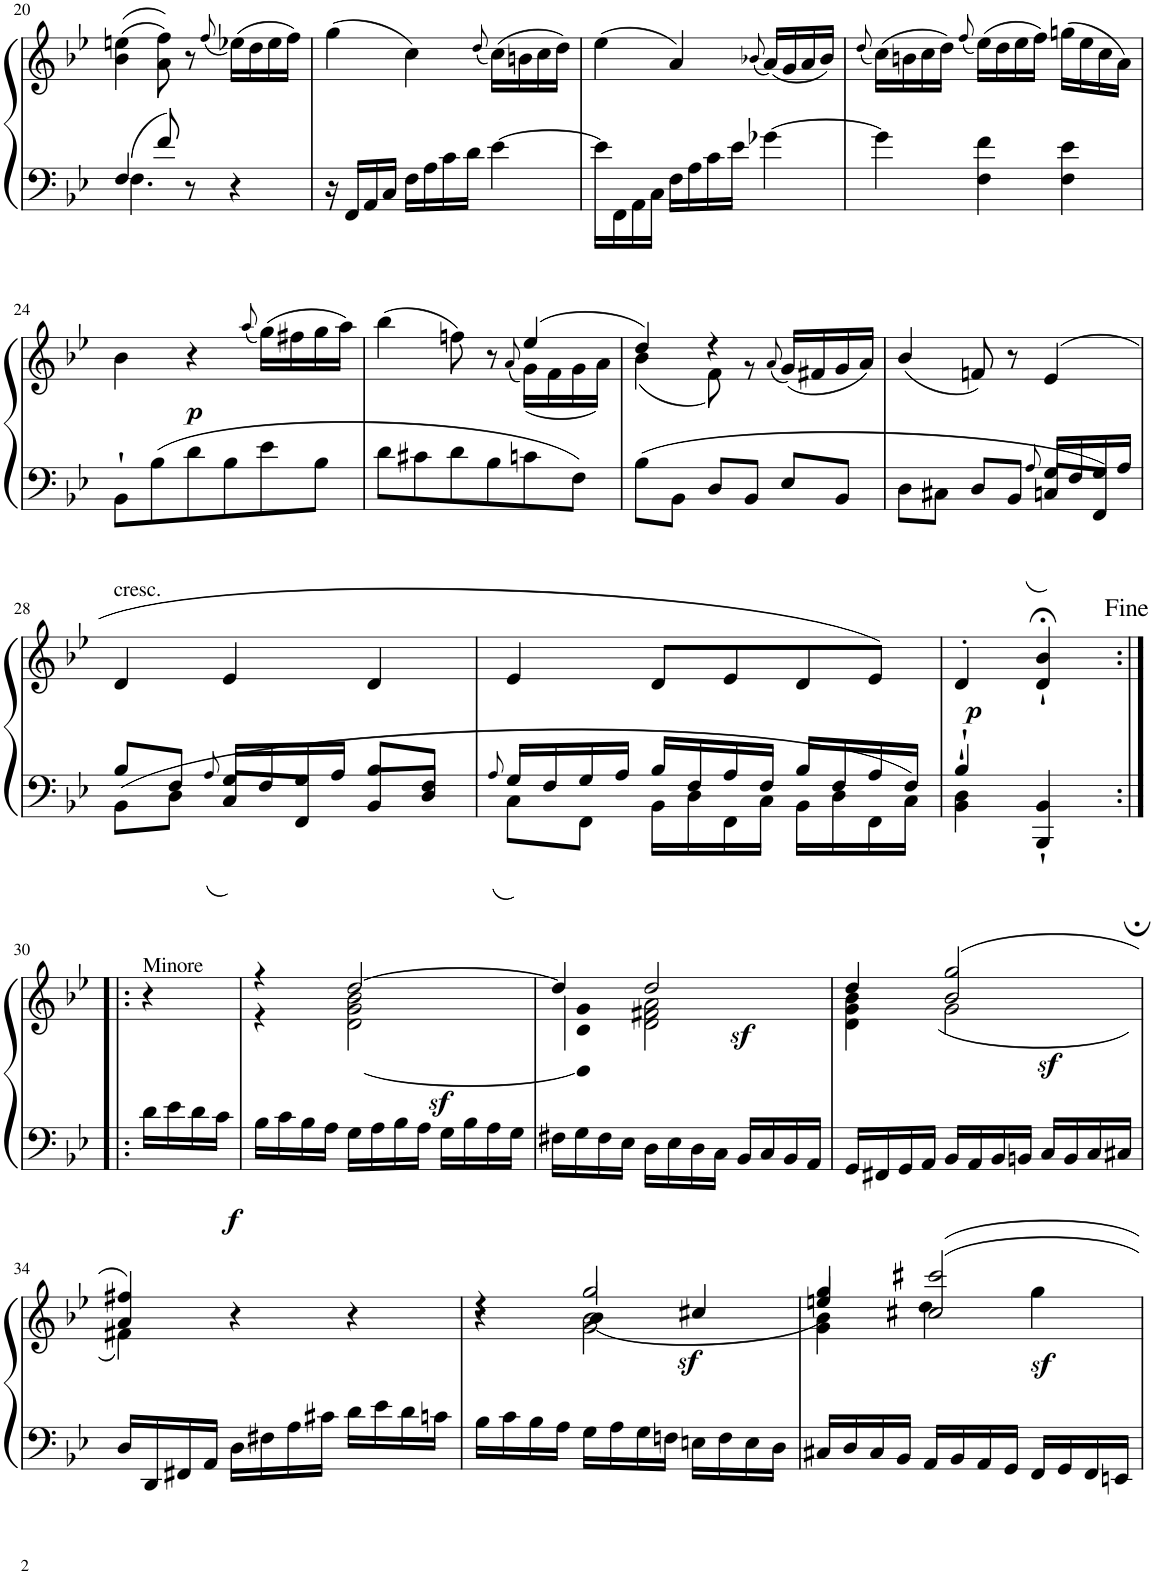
**kern	**kern	**dynam
*part1	*part1	*part1
*staff2	*staff1	*staff1/2
*I"Piano	*	*
*I'Pno	*	*
!!LO:PB:g=z
*clefF4	*clefG2	*
*k[b-e-]	*k[b-e-]	*
*M3/4	*M3/4	*
=20	=20	=20
*^	*	*
4F/	4.F\	((4b-\ 4een\	.
8f/	.	8a\ 8ff\))	.
8r	4.ryy	8r	.
.	.	(8qff/	.
4r	.	(16ee-X\LL)	.
.	.	16dd\	.
.	.	16ee-\	.
.	.	16ff\JJ)	.
*v	*v	*	*
=21	=21	=21
16r	(4gg\	.
16FF/LL	.	.
16AA/	.	.
16C/JJ	.	.
16F\LL	4cc\)	.
16A\	.	.
16c\	.	.
16d\JJ	.	.
.	(8qdd/	.
[4e-\	(16cc\LL)	.
.	16bn\	.
.	16cc\	.
.	16dd\JJ)	.
=22	=22	=22
16e-\LL]	(4ee-\	.
16FF\	.	.
16AA\	.	.
16C\JJ	.	.
16F\LL	4a/)	.
16A\	.	.
16c\	.	.
16e-\JJ	.	.
.	(8qb-X/	.
[4g-X\	(16a/LL)	.
.	16g/	.
.	16a/	.
.	16b-/JJ)	.
=23	=23	=23
.	(8qdd/	.
4g-\]	(16cc\LL)	.
.	16bn\	.
.	16cc\	.
.	16dd\JJ)	.
.	(8qff/	.
4F\ 4f\	(16ee-\LL)	.
.	16dd\	.
.	16ee-\	.
.	16ff\JJ)	.
4F\ 4e-\	(16ggn\LL	.
.	16ee-\	.
.	16cc\	.
.	16a\JJ)	.
!!LO:LB:g=z
=24	=24	=24
!	!	!LO:DY:b
8BB-`\L	4b-\	p
8B-\	.	.
8d\	4r	.
8B-\	.	.
.	(8qaa/	.
8e-\	(16gg\LL)	.
.	16ff#X\	.
8B-\J	16gg\	.
.	16aa\JJ)	.
=25	=25	=25
*	*^	*
8d\L	(4bb-\	2ryy	.
8c#X\	.	.	.
8d\	8ffn\)	.	.
8B-\	8r	.	.
.	.	(8qa/	.
8cn\	(4ee-/	(16g\LL)	.
.	.	16f\	.
8F\J	.	16g\	.
.	.	16a\JJ)	.
=26	=26	=26	=26
8B-\L	4dd/)	(4b-\	.
8BB-\J	.	.	.
8D/L	4r	8f\)	.
8BB-/J	.	8r	.
.	(8qa/	.	.
8E-/L	(16g/LL)	4ryy	.
.	16f#X/	.	.
8BB-/J	16g/	.	.
.	16a/JJ)	.	.
*	*v	*v	*
=27	=27	=27
*^	*	*
2ryy	8D\L	(4b-/	.
.	8C#X\J	.	.
.	8D/L	8fn/)	.
.	8BB-/J	8r	.
8qA/	.	.	.
16G/LL	8Cn/L	(4e-/	.
16F/	.	.	.
16G/	8FF/J	.	.
16A/JJ	.	.	.
!!LO:LB:g=z
=28	=28	=28	=28
!	!	!LO:TX:a:t=cresc.	!
8B-/L	8BB-\L	4d/	.
8F/J	8D\J	.	.
8qA/	.	.	.
16G/LL	8C/L	4e-/	.
16F/	.	.	.
16G/	8FF/J	.	.
16A/JJ	.	.	.
8B-/L	8BB-/L	4d/	.
8F/J	8D/J	.	.
=29	=29	=29	=29
8qA/	.	.	.
16G/LL	8C\L	4e-/	.
16F/	.	.	.
16G/	8FF\J	.	.
16A/JJ	.	.	.
16B-/LL	16BB-\LL	8d/L	.
16F/	16D\	.	.
16A/	16FF\	8e-/	.
16F/JJ	16C\JJ	.	.
16B-/LL	16BB-\LL	8d/	.
16F/	16D\	.	.
16A/	16FF\	8e-/J)	.
16F/JJ	16C\JJ	.	.
=30	=30	=30	=30
!	!	!	!LO:DY:b
4B-'`/	4BB-\'` 4D\'`	4d'`/	p
4ryy	4BBB-/;'` 4BB-/;'`	4d/;<'` 4b-/;<'`	.
!!LO:LB:g=z
=30:|!|:	=30:|!|:	=30:|!|:	=30:|!|:
!	!	!LO:TX:a:t=Minore	!
!	!	!	!LO:DY:b=2
*v	*v	*	*
16d\LL	4r	f
16e-\	.	.
16d\	.	.
16c\JJ	.	.
=31	=31	=31
*	*^	*
16B-\LL	4r	4r	.
16c\	.	.	.
16B-\	.	.	.
16A\JJ	.	.	.
!	!	!	!LO:DY:b
16G\LL	[2dd/	[2d\ 2g\ 2b-\	sf
16A\	.	.	.
16B-\	.	.	.
16A\JJ	.	.	.
16G\LL	.	.	.
16B-\	.	.	.
16A\	.	.	.
16G\JJ	.	.	.
=32	=32	=32	=32
16F#X\LL	4dd/]	4d\] 4a\ 4cc\	.
16G\	.	.	.
16F#\	.	.	.
16E-\JJ	.	.	.
!	!	!	!LO:DY:b
16D\LL	2dd/	2d\ 2f#X\ 2a\	sf
16E-\	.	.	.
16D\	.	.	.
16C\JJ	.	.	.
16BB-/LL	.	.	.
16C/	.	.	.
16BB-/	.	.	.
16AA/JJ	.	.	.
=33	=33	=33	=33
16GG/LL	4dd/	4d\ 4g\ 4b-\	.
16FF#X/	.	.	.
16GG/	.	.	.
16AA/JJ	.	.	.
!	!	!	!LO:DY:b
16BB-/LL	(2b-/ 2gg/	(2g\	sf
16AA/	.	.	.
16BB-/	.	.	.
16BBn/JJ	.	.	.
16C/LL	.	.	.
16BB/	.	.	.
16C/	.	.	.
16C#X/JJ	.	.	.
!!LO:LB:g=z	!!
=34	=34	=34	=34
16D/LL	4a/ 4ff#X/)	4f#X\)	.
16DD/	.	.	.
16FF#X/	.	.	.
16AA/JJ	.	.	.
16D\LL	4r	2ryy	.
16F#X\	.	.	.
16A\	.	.	.
16c#X\JJ	.	.	.
16d\LL	4r	.	.
16e-\	.	.	.
16d\	.	.	.
16cn\JJ	.	.	.
=35	=35	=35	=35
*	*	*^	*
16B-\LL	4r	4ryy	4r	.
16c\	.	.	.	.
16B-\	.	.	.	.
16A\JJ	.	.	.	.
!	!	!	!	!LO:DY:b
16G\LL	2gg/	2g\ 2b-\	(4dd/	sf
16A\	.	.	.	.
16G\	.	.	.	.
16Fn\JJ	.	.	.	.
16En\LL	.	.	4cc#X/	.
16F\	.	.	.	.
16E\	.	.	.	.
16D\JJ	.	.	.	.
=36	=36	=36	=36	=36
16C#X/LL	4gg/	4g\ 4b-\	4een/)	.
16D/	.	.	.	.
16C#/	.	.	.	.
16BB-/JJ	.	.	.	.
!	!	!	!	!LO:DY:b
16AA/LL	2cc#X/ 2ccc#X/	4ee\	2ryy	sf
16BB-/	.	.	.	.
16AA/	.	.	.	.
16GG/JJ	.	.	.	.
16FF/LL	.	4gg\	.	.
16GG/	.	.	.	.
16FF/	.	.	.	.
16EEn/JJ	.	.	.	.
*	*v	*v	*v	*
=	=	=
*-	*-	*-
